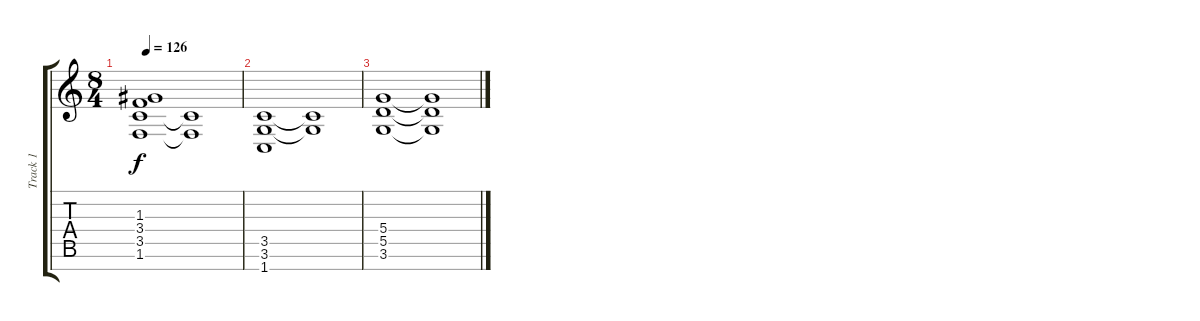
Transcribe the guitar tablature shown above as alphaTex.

\track ("Track 1" "Track 1") {instrument acousticguitarnylon}
\staff {score tabs}
\tuning (E4 B3 G3 D3 A2 E2 B1) {hide}
\ts (8 4)
\tempo 126
\clef g2
\ks c
(1.3 3.4 3.5 1.6).1{dy f} (3.5{t} 1.6{t}).1 |
(3.5 3.6 1.7).1 (3.5{t} 3.6{t}).1 |
(5.4 5.5 3.6).1 (5.4{t} 5.5{t} 3.6{t}).1
